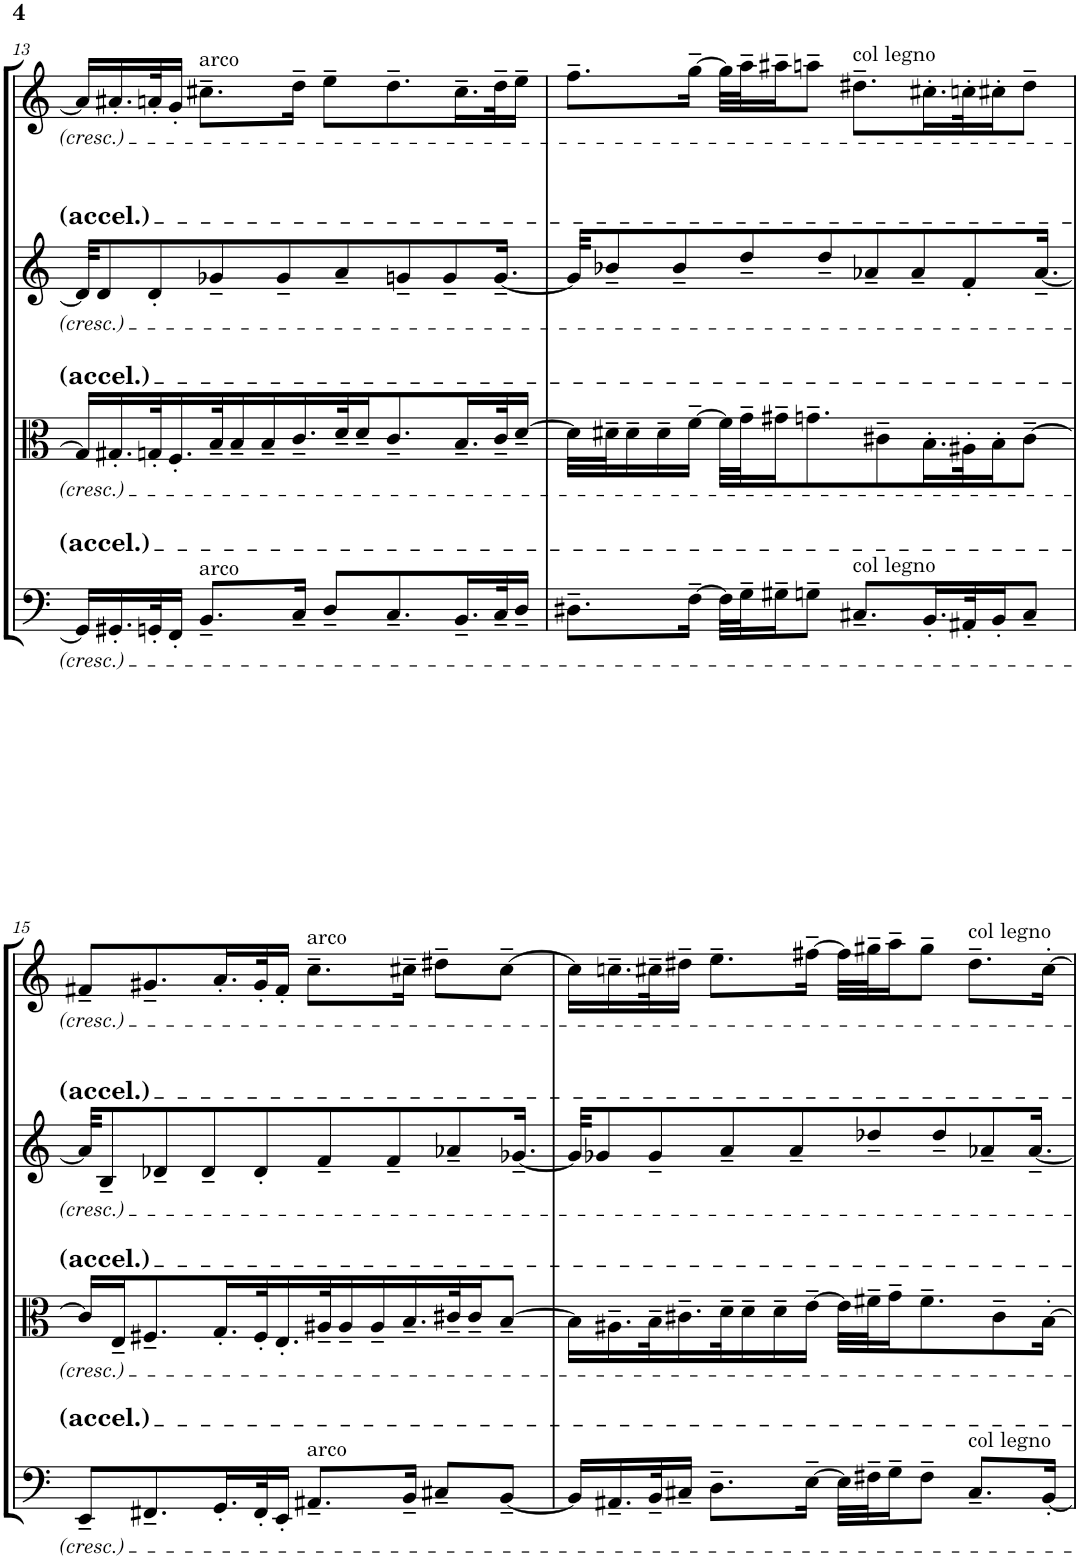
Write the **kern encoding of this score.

**kern	**kern	**kern	**kern
*part4	*part3	*part2	*part1
*staff4	*staff3	*staff2	*staff1
*I"Violoncello	*I"Viola	*I"Violin II	*I"Violin I
*I'Vc	*I'Vla	*I'Vln	*I'Vln
!!LO:PB:g=z
*clefF4	*clefC3	*clefG2	*clefG2
*k[]	*k[]	*k[]	*k[]
*M4/4	*M4/4	*M4/4	*M4/4
=13	=13	=13	=13
16GG/LL]	16G/LL]	32d/KKL]	16a/LL]
.	.	8d/	.
16.GG#X'/	16.G#X'/	.	16.a#X'/
32GGn'/K	32Gn'/K	8d'/	32an'/K
16FF'/JJ	16.F'/	.	16g'/JJ
!	!	!	!LO:TX:a:t=arco
!LO:TX:a:t=arco	!	!	!
8.BB~/L	.	.	8.cc#X~\L
.	32B~/K	8g-X~/	.
.	16B~/	.	.
.	16B~/	.	.
.	.	8g-~/	.
16C~/Jk	16.c~/	.	16dd~\Jk
8D~/L	.	.	8ee~\L
.	32d~/K	8a~/	.
.	16d~/J	.	.
8.C~/	8.c~/	.	8.dd~\
.	.	8gn~/	.
.	.	8g~/	.
16.BB~/L	16.B~/L	.	16.cc#~\L
32C~/K	32c~/K	[16.g~/Jk	32dd~\K
16D~/JJ	[16d~/JJ	.	16ee~\JJ
=14	=14	=14	=14
8.D#X~\L	32d\LLL]	32g/KKL]	8.ff~\L
.	32d#X~\J	8b-X~/	.
.	16d#~\	.	.
.	16d#~\	.	.
.	.	8b-~/	.
[16F~\Jk	[16f~\JJ	.	[16gg~\Jk
32F\LLL]	32f\LLL]	.	32gg\LLL]
32G~\J	32g~\J	8dd~/	32aa~\J
16G#X~\J	16g#X~\J	.	16aa#X~\J
8Gn~\J	8.gn~\	.	8aan~\J
.	.	8dd~/	.
!	!	!	!LO:TX:a:t=col legno
!LO:TX:a:t=col legno	!	!	!
8.C#X~/L	.	.	8.dd#X~\L
.	.	8a-X~/	.
.	8c#X~\	.	.
.	.	8a-~/	.
16.BB'/L	16.B'\L	.	16.cc#X'\L
32AA#X'/K	32A#X'\K	8f'/	32ccn'\K
16BB'/J	16B'\J	.	16cc#X'\J
8C#~/J	[8c#~\J	.	8dd#~\J
.	.	[16.a-~/Jk	.
!!LO:LB:g=z
=15	=15	=15	=15
8EE~/L	16c#/LL]	32a-/KKL]	8f#X~/L
.	.	8B~/	.
.	16E~/J	.	.
8.FF#X~/	8.F#X~/	.	8.g#X~/
.	.	8d-X~/	.
.	.	8d-~/	.
16.GG'/L	16.G'/L	.	16.a'/L
32FF#'/K	32F#'/K	8d-'/	32g#'/K
16EE'/JJ	16.E'/	.	16f#'/JJ
!	!	!	!LO:TX:a:t=arco
!LO:TX:a:t=arco	!	!	!
8.AA#X~/L	.	.	8.cc~\L
.	32A#X~/K	8f~/	.
.	16A#~/	.	.
.	16A#~/	.	.
.	.	8f~/	.
16BB~/Jk	16.B~/	.	16cc#X~\Jk
8C#X~/L	.	.	8dd#X~\L
.	32c#X~/K	8a-X~/	.
.	16c#~/J	.	.
[8BB~/J	[8B~/J	.	[8cc#~\J
.	.	[16.g-X~/Jk	.
=16	=16	=16	=16
16BB/LL]	16B\LL]	32g-/KKL]	16cc#\LL]
.	.	8g-X/	.
16.AA#X~/	16.A#X~\	.	16.ccn~\
32BB~/K	32B~\K	8g-~/	32cc#X~\K
16C#X~/JJ	16.c#X~\	.	16dd#X~\JJ
8.D~\L	.	.	8.ee~\L
.	32d~\K	8a~/	.
.	16d~\	.	.
.	16d~\	.	.
.	.	8a~/	.
[16E~\Jk	[16e~\JJ	.	[16ff#X~\Jk
32E\LLL]	32e\LLL]	.	32ff#\LLL]
32F#X~\J	32f#X~\J	8dd-X~/	32gg#X~\J
16G~\J	16g~\J	.	16aa~\J
8F#~\J	8.f#~\	.	8gg#~\J
.	.	8dd-~/	.
!	!	!	!LO:TX:a:t=col legno
!LO:TX:a:t=col legno	!	!	!
8.C#~/L	.	.	8.dd#~\L
.	.	8a-X~/	.
.	8c#~\	.	.
.	.	[16.a-~/Jk	.
[16BB'/Jk	[16B'\Jk	.	[16cc#'\Jk
=	=	=	=
*-	*-	*-	*-
